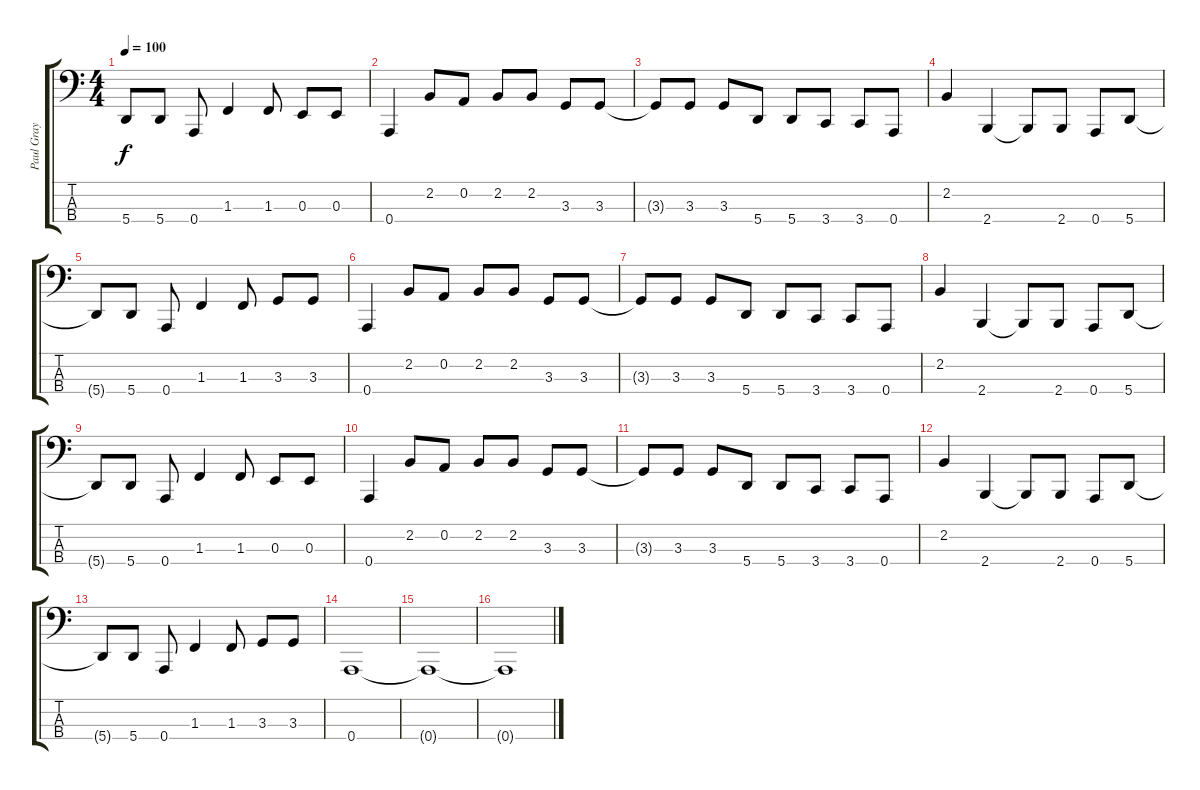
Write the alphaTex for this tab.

\track ("Paul Gray" "Paul Gray") {instrument electricbasspick}
\staff {score tabs}
\tuning (D2 A1 E1 A0) {hide}
\ts (4 4)
\tempo 100
\clef f4
\ks c
5.4{t}.8{dy f} 5.4.8 0.4.8 1.3.4 1.3.8 0.3.8 0.3.8 |
0.4.4 2.2.8 0.2.8 2.2.8 2.2.8 3.3.8 3.3.8 |
3.3{t}.8 3.3.8 3.3.8 5.4.8 5.4.8 3.4.8 3.4.8 0.4.8 |
2.2.4 2.4.4 2.4{t}.8 2.4.8 0.4.8 5.4.8 |
5.4{t}.8 5.4.8 0.4.8 1.3.4 1.3.8 3.3.8 3.3.8 |
0.4.4 2.2.8 0.2.8 2.2.8 2.2.8 3.3.8 3.3.8 |
3.3{t}.8 3.3.8 3.3.8 5.4.8 5.4.8 3.4.8 3.4.8 0.4.8 |
2.2.4 2.4.4 2.4{t}.8 2.4.8 0.4.8 5.4.8 |
5.4{t}.8 5.4.8 0.4.8 1.3.4 1.3.8 0.3.8 0.3.8 |
0.4.4 2.2.8 0.2.8 2.2.8 2.2.8 3.3.8 3.3.8 |
3.3{t}.8 3.3.8 3.3.8 5.4.8 5.4.8 3.4.8 3.4.8 0.4.8 |
2.2.4 2.4.4 2.4{t}.8 2.4.8 0.4.8 5.4.8 |
5.4{t}.8 5.4.8 0.4.8 1.3.4 1.3.8 3.3.8 3.3.8 |
0.4.1 |
0.4{t}.1 |
0.4{t}.1
